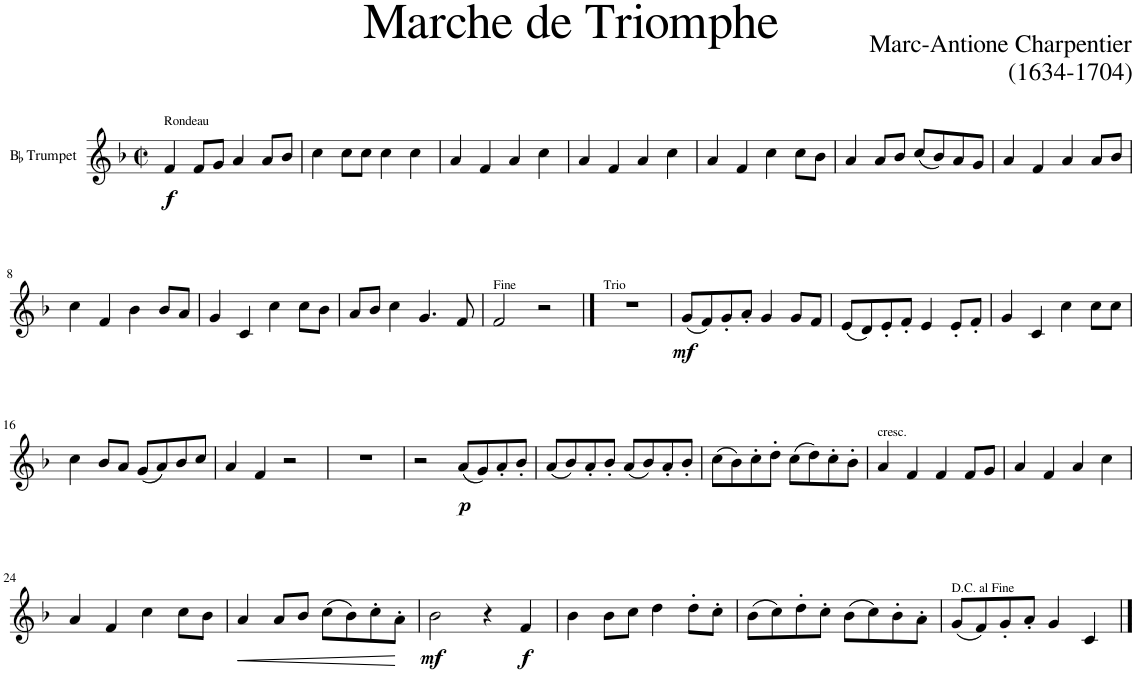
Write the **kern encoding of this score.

**kern	**dynam
*part1	*part1
*staff1	*staff1
*I"BaccidentalFlat Trumpet	*
*I'Tpt	*
*clefG2	*
*Trd1c2	*
*k[b-]	*
*M4/4	*
*met(c|)	*
=1	=1
!LO:TX:a:t=Rondeau	!
!	!LO:DY:b
4f/	f
8f/L	.
8g/J	.
4a/	.
8a/L	.
8b-/J	.
=2	=2
4cc\	.
8cc\L	.
8cc\J	.
4cc\	.
4cc\	.
=3	=3
4a/	.
4f/	.
4a/	.
4cc\	.
=4	=4
4a/	.
4f/	.
4a/	.
4cc\	.
=5	=5
4a/	.
4f/	.
4cc\	.
8cc\L	.
8b-\J	.
=6	=6
4a/	.
8a/L	.
8b-/J	.
(8cc/L	.
8b-/)	.
8a/	.
8g/J	.
=7	=7
4a/	.
4f/	.
4a/	.
8a/L	.
8b-/J	.
!!LO:LB:g=z
=8	=8
4cc\	.
4f/	.
4b-\	.
8b-/L	.
8a/J	.
=9	=9
4g/	.
4c/	.
4cc\	.
8cc\L	.
8b-\J	.
=10	=10
8a/L	.
8b-/J	.
4cc\	.
4.g/	.
8f/	.
=11	=11
2f/	.
2r	.
==12	==12
!LO:TX:a:t=Trio	!
1r	.
=13	=13
!	!LO:DY:b
(8g/L	mf
8f/)	.
8g'/	.
8a'/J	.
4g/	.
8g/L	.
8f/J	.
=14	=14
(8e/L	.
8d/)	.
8e'/	.
8f'/J	.
4e/	.
8e'/L	.
8f'/J	.
=15	=15
4g/	.
4c/	.
4cc\	.
8cc\L	.
8cc\J	.
!!LO:LB:g=z
=16	=16
4cc\	.
8b-/L	.
8a/J	.
(8g/L	.
8a/)	.
8b-/	.
8cc/J	.
=17	=17
4a/	.
4f/	.
2r	.
=18	=18
1r	.
=19	=19
2r	.
!	!LO:DY:b
(8a/L	p
8g/)	.
8a'/	.
8b-'/J	.
=20	=20
(8a/L	.
8b-/)	.
8a'/	.
8b-'/J	.
(8a/L	.
8b-/)	.
8a'/	.
8b-'/J	.
=21	=21
(8cc\L	.
8b-\)	.
8cc'\	.
8dd'\J	.
(8cc\L	.
8dd\)	.
8cc'\	.
8b-'\J	.
=22	=22
!LO:TX:a:t=cresc.	!
4a/	.
4f/	.
4f/	.
8f/L	.
8g/J	.
=23	=23
4a/	.
4f/	.
4a/	.
4cc\	.
!!LO:LB:g=z
=24	=24
4a/	.
4f/	.
4cc\	.
8cc\L	.
8b-\J	.
=25	=25
!	!LO:HP:b
4a/	<
8a/L	.
8b-/J	.
(8cc\L	.
8b-\)	.
8cc'\	.
8a'\J	.
.	[
=26	=26
!	!LO:DY:b
2b-\	mf
4r	.
!	!LO:DY:b
4f/	f
=27	=27
4b-\	.
8b-\L	.
8cc\J	.
4dd\	.
8dd'\L	.
8cc'\J	.
=28	=28
(8b-\L	.
8cc\)	.
8dd'\	.
8cc'\J	.
(8b-\L	.
8cc\)	.
8b-'\	.
8a'\J	.
=29	=29
(8g/L	.
8f/)	.
8g'/	.
8a'/J	.
4g/	.
4c/	.
==	==
*-	*-
